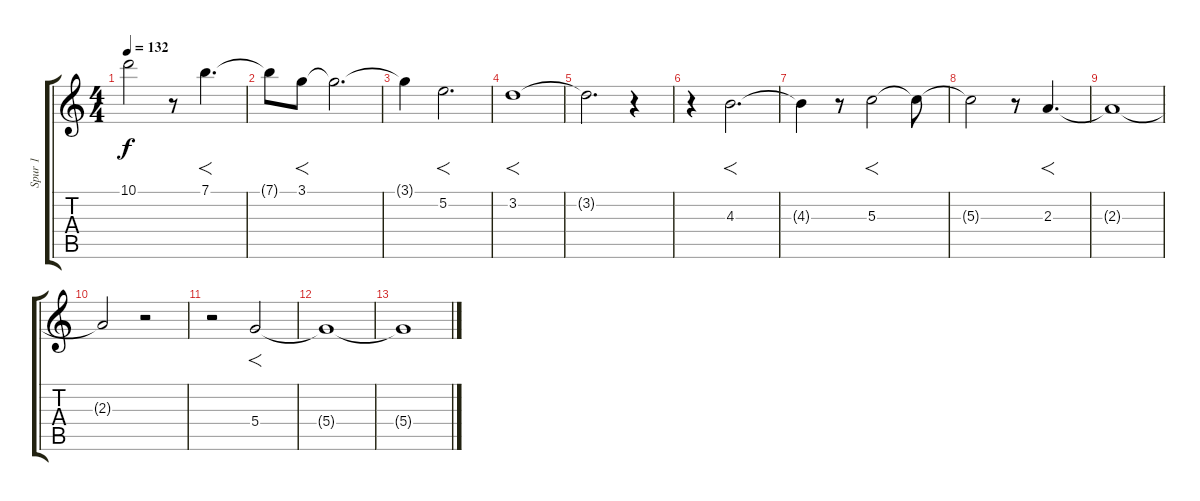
\track ("Spur 1" "Spur 1") {instrument distortionguitar}
\staff {score tabs}
\tuning (E4 B3 G3 D3 A2 E2) {hide}
\ts (4 4)
\tempo 132
\clef g2
\ks c
10.1{t}.2{dy f} r.8 7.1.4{f d} |
7.1{t}.8 3.1.8{f} 3.1{t}.2{d} |
3.1{t}.4 5.2.2{f d} |
3.2.1{f} |
3.2{t}.2{d} r.4 |
r.4 4.3.2{f d} |
4.3{t}.4 r.8 5.3.2{f} 5.3{t}.8 |
5.3{t}.2 r.8 2.3.4{f d} |
2.3{t}.1 |
2.3{t}.2 r.2 |
r.2 5.4.2{f} |
5.4{t}.1 |
5.4{t}.1
